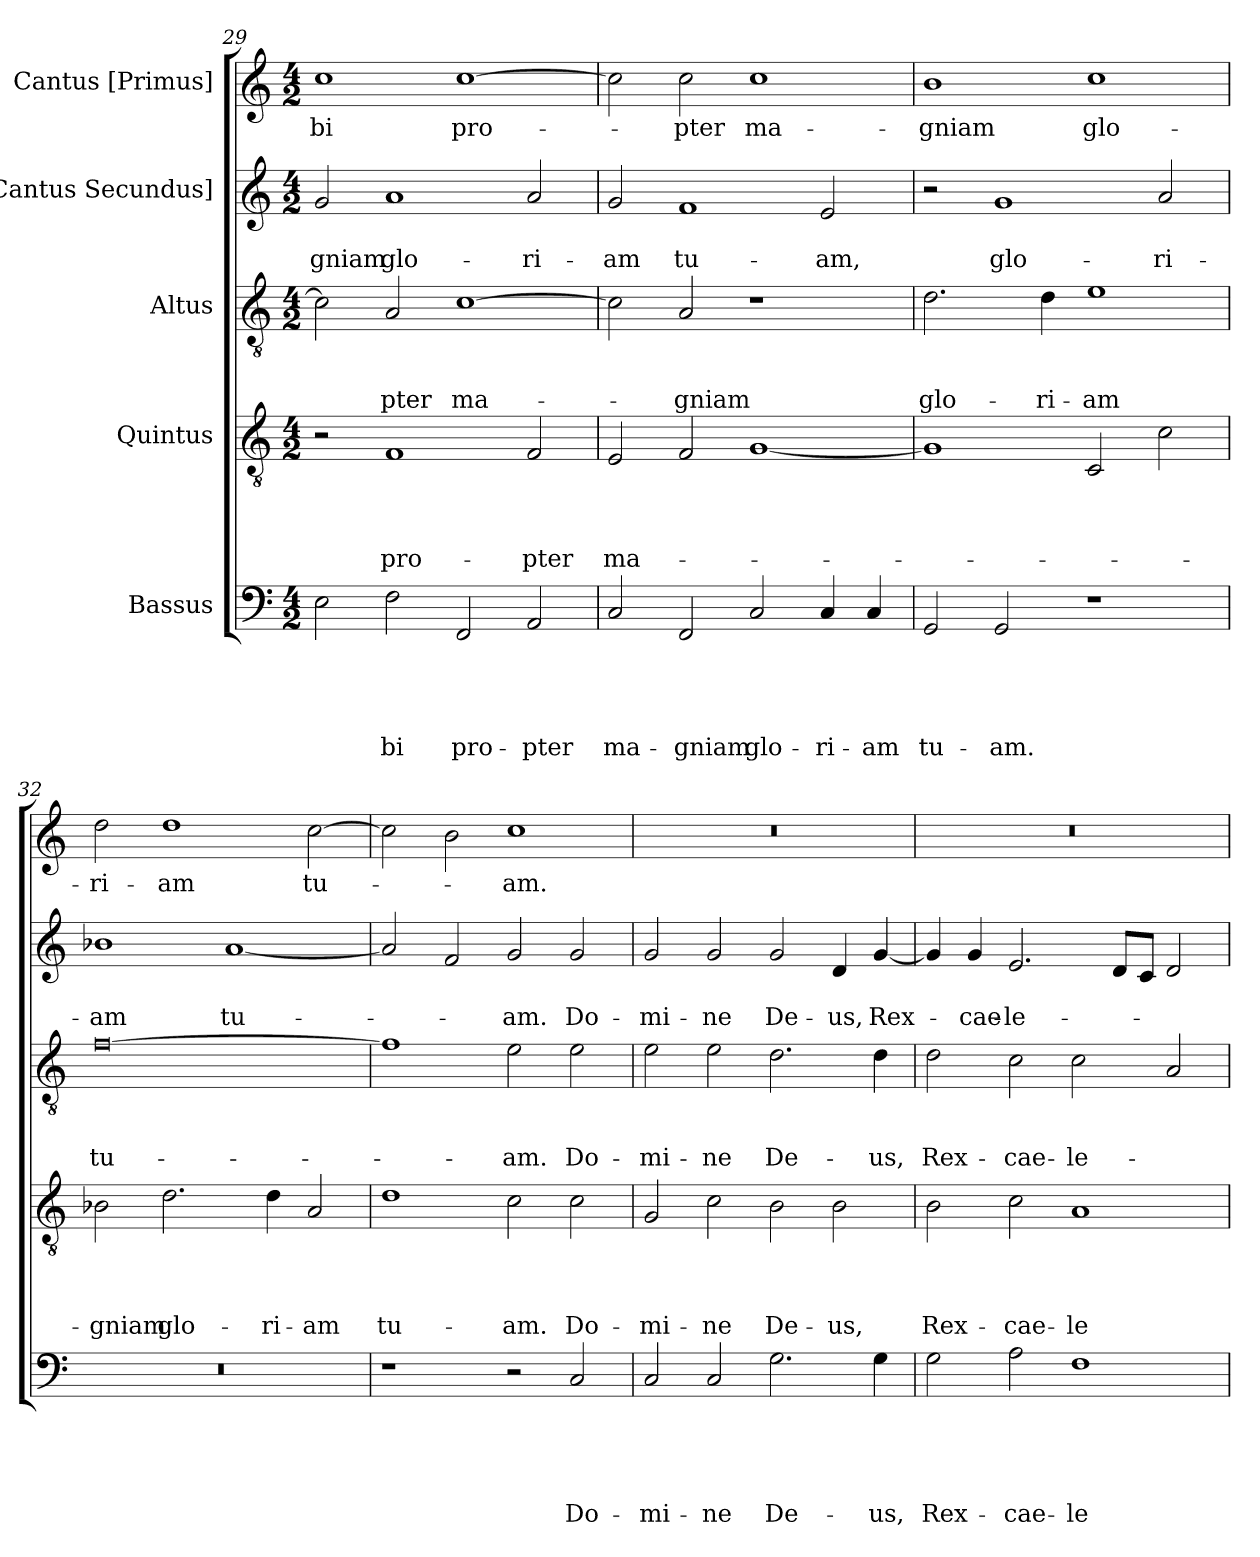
**kern	**text	**text	**text	**text	**text	**kern	**text	**text	**text	**text	**kern	**text	**text	**text	**kern	**text	**text	**kern	**text
*part5	*part5	*part5	*part5	*part5	*part5	*part4	*part4	*part4	*part4	*part4	*part3	*part3	*part3	*part3	*part2	*part2	*part2	*part1	*part1
*staff5	*staff5	*staff5	*staff5	*staff5	*staff5	*staff4	*staff4	*staff4	*staff4	*staff4	*staff3	*staff3	*staff3	*staff3	*staff2	*staff2	*staff2	*staff1	*staff1
*I"Bassus	*	*	*	*	*	*I"Quintus	*	*	*	*	*I"Altus	*	*	*	*I"[Cantus Secundus]	*	*	*I"Cantus [Primus]	*
*clefF4	*	*	*	*	*	*clefGv2	*	*	*	*	*clefGv2	*	*	*	*clefG2	*	*	*clefG2	*
*k[]	*	*	*	*	*	*k[]	*	*	*	*	*k[]	*	*	*	*k[]	*	*	*k[]	*
*M4/2	*	*	*	*	*	*M4/2	*	*	*	*	*M4/2	*	*	*	*M4/2	*	*	*M4/2	*
=29	=29	=29	=29	=29	=29	=29	=29	=29	=29	=29	=29	=29	=29	=29	=29	=29	=29	=29	=29
2E\	.	.	.	.	.	2r	.	.	.	.	2c\]	.	.	.	2g/	.	-gniam	1cc\	-bi
2F\	.	.	.	.	-bi	1F/	.	.	.	pro-	2A/	.	.	-pter	1a/	.	glo-	.	.
2FF/	.	.	.	.	pro-	.	.	.	.	.	[1c\	.	.	ma-	.	.	.	[1cc\	pro-
2AA/	.	.	.	.	-pter	2F/	.	.	.	-pter	.	.	.	.	2a/	.	-ri-	.	.
=30	=30	=30	=30	=30	=30	=30	=30	=30	=30	=30	=30	=30	=30	=30	=30	=30	=30	=30	=30
2C/	.	.	.	.	ma-	2E/	.	.	.	ma-	2c\]	.	.	.	2g/	.	-am	2cc\]	.
2FF/	.	.	.	.	-gniam	2F/	.	.	.	.	2A/	.	.	-gniam	1f/	.	tu-	2cc\	-pter
2C/	.	.	.	.	glo-	[1G/	.	.	.	.	1r	.	.	.	.	.	.	1cc\	ma-
4C/	.	.	.	.	-ri-	.	.	.	.	.	.	.	.	.	2e/	.	-am,	.	.
4C/	.	.	.	.	-am	.	.	.	.	.	.	.	.	.	.	.	.	.	.
=31	=31	=31	=31	=31	=31	=31	=31	=31	=31	=31	=31	=31	=31	=31	=31	=31	=31	=31	=31
2GG/	.	.	.	.	tu-	1G/]	.	.	.	.	2.d\	.	.	glo-	2r	.	.	1b\	-gniam
2GG/	.	.	.	.	-am.	.	.	.	.	.	.	.	.	.	1g/	.	glo-	.	.
.	.	.	.	.	.	.	.	.	.	.	4d\	.	.	-ri-	.	.	.	.	.
1r	.	.	.	.	.	2C/	.	.	.	.	1e\	.	.	-am	.	.	.	1cc\	glo-
.	.	.	.	.	.	2c\	.	.	.	.	.	.	.	.	2a/	.	-ri-	.	.
=32	=32	=32	=32	=32	=32	=32	=32	=32	=32	=32	=32	=32	=32	=32	=32	=32	=32	=32	=32
0r	.	.	.	.	.	2B-X\	.	.	.	-gniam	[0f\	.	.	tu-	1b-X\	.	-am	2dd\	-ri-
.	.	.	.	.	.	2.d\	.	.	.	glo-	.	.	.	.	.	.	.	1dd\	-am
.	.	.	.	.	.	.	.	.	.	.	.	.	.	.	[1a/	.	tu-	.	.
.	.	.	.	.	.	4d\	.	.	.	-ri-	.	.	.	.	.	.	.	.	.
.	.	.	.	.	.	2A/	.	.	.	-am	.	.	.	.	.	.	.	[2cc\	tu-
=33	=33	=33	=33	=33	=33	=33	=33	=33	=33	=33	=33	=33	=33	=33	=33	=33	=33	=33	=33
1r	.	.	.	.	.	1d\	.	.	.	tu-	1f\]	.	.	.	2a/]	.	.	2cc\]	.
.	.	.	.	.	.	.	.	.	.	.	.	.	.	.	2f/	.	.	2b\	.
2r	.	.	.	.	.	2c\	.	.	.	-am.	2e\	.	.	-am.	2g/	.	-am.	1cc\	-am.
2C/	.	.	.	.	Do-	2c\	.	.	.	Do-	2e\	.	.	Do-	2g/	.	Do-	.	.
=34	=34	=34	=34	=34	=34	=34	=34	=34	=34	=34	=34	=34	=34	=34	=34	=34	=34	=34	=34
2C/	.	.	.	.	-mi-	2G/	.	.	.	-mi-	2e\	.	.	-mi-	2g/	.	-mi-	0r	.
2C/	.	.	.	.	-ne	2c\	.	.	.	-ne	2e\	.	.	-ne	2g/	.	-ne	.	.
2.G\	.	.	.	.	De-	2B\	.	.	.	De-	2.d\	.	.	De-	2g/	.	De-	.	.
.	.	.	.	.	.	2B\	.	.	.	-us,	.	.	.	.	4d/	.	-us,	.	.
4G\	.	.	.	.	-us,	.	.	.	.	.	4d\	.	.	-us,	[4g/	.	Rex-	.	.
=35	=35	=35	=35	=35	=35	=35	=35	=35	=35	=35	=35	=35	=35	=35	=35	=35	=35	=35	=35
2G\	.	.	.	.	Rex-	2B\	.	.	.	Rex-	2d\	.	.	Rex-	4g/]	.	.	0r	.
.	.	.	.	.	.	.	.	.	.	.	.	.	.	.	4g/	.	cae-	.	.
2A\	.	.	.	.	cae-	2c\	.	.	.	cae-	2c\	.	.	cae-	2.e/	.	-le-	.	.
1F\	.	.	.	.	-le-	1A/	.	.	.	-le-	2c\	.	.	-le-	.	.	.	.	.
.	.	.	.	.	.	.	.	.	.	.	.	.	.	.	8d/L	.	.	.	.
.	.	.	.	.	.	.	.	.	.	.	.	.	.	.	8c/J	.	.	.	.
.	.	.	.	.	.	.	.	.	.	.	2A/	.	.	.	2d/	.	.	.	.
=	=	=	=	=	=	=	=	=	=	=	=	=	=	=	=	=	=	=	=
*-	*-	*-	*-	*-	*-	*-	*-	*-	*-	*-	*-	*-	*-	*-	*-	*-	*-	*-	*-
